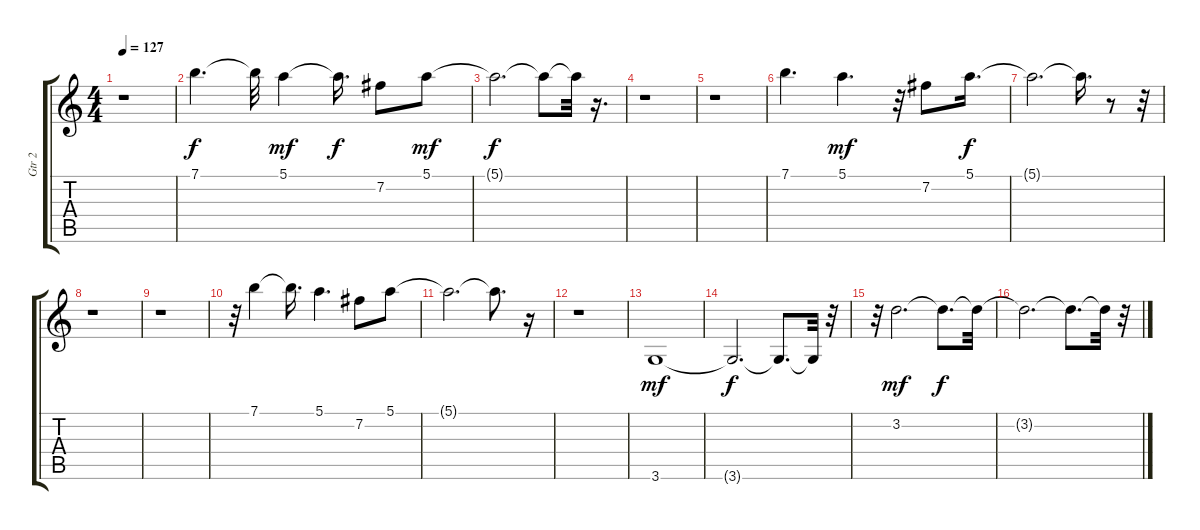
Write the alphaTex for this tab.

\track ("Gtr 2               " "Gtr 2     ") {instrument electricguitarjazz}
\staff {score tabs}
\tuning (E4 B3 G3 D3 A2 E2) {hide}
\ts (4 4)
\tempo 127
\clef g2
\ks c
r.1{dy f} |
7.1.4{d} 7.1{t}.32 5.1.4{dy mf} 5.1{t}.16{d dy f} 7.2.8 5.1.8{dy mf} |
5.1{t}.2{d dy f} 5.1{t}.8 5.1{t}.32 r.16{d} |
r.1 |
r.1 |
7.1.4{d} 5.1.4{d dy mf} r.32 7.2.8 5.1.16{d dy f} |
5.1{t}.2{d} 5.1{t}.16{d} r.8 r.32 |
r.1 |
r.1 |
r.32 7.1.4 7.1{t}.16{d} 5.1.4{d} 7.2.8 5.1.8 |
5.1{t}.2{d} 5.1{t}.8{d} r.16 |
r.1 |
3.6.1{dy mf} |
3.6{t}.2{d dy f} 3.6{t}.8{d} 3.6{t}.32 r.32 |
r.32 3.2.2{d dy mf} 3.2{t}.8{d dy f} 3.2{t}.32 |
3.2{t}.2{d} 3.2{t}.8{d} 3.2{t}.32 r.32
